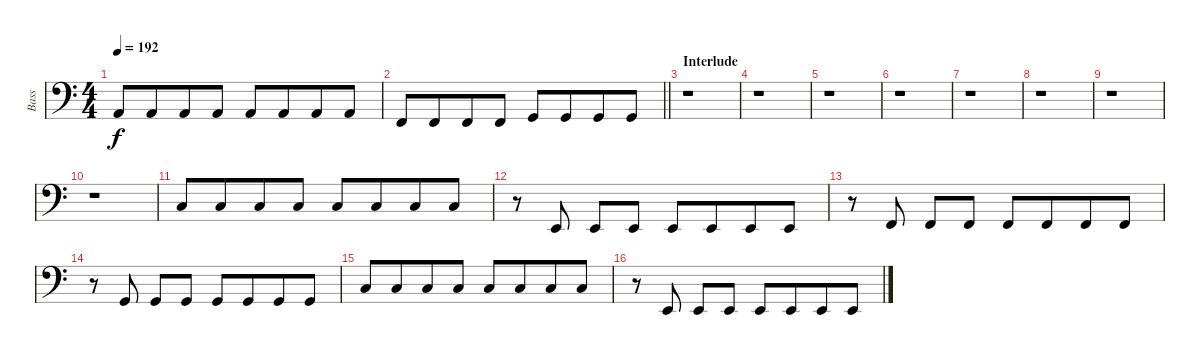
\track ("Bass" "Bass") {instrument electricbasspick}
\staff {score}
\tuning (G2 D2 A1 E1) {hide}
\ts (4 4)
\tempo 192
\clef f4
\ks c
5.4.8{dy f} 5.4.8{beam merge} 5.4.8 5.4.8 5.4.8 5.4.8{beam merge} 5.4.8 5.4.8 |
\barLineRight lightlight
1.4.8 1.4.8{beam merge} 1.4.8 1.4.8 3.4.8 3.4.8{beam merge} 3.4.8 3.4.8 |
\section ("" "Interlude")
r.1 |
r.1 |
r.1 |
r.1 |
r.1 |
r.1 |
r.1 |
r.1 |
3.3.8 3.3.8{beam merge} 3.3.8 3.3.8 3.3.8 3.3.8{beam merge} 3.3.8 3.3.8 |
r.8 0.4.8 0.4.8 0.4.8 0.4.8 0.4.8{beam merge} 0.4.8 0.4.8 |
r.8 1.4.8 1.4.8 1.4.8 1.4.8 1.4.8{beam merge} 1.4.8 1.4.8 |
r.8 3.4.8 3.4.8 3.4.8 3.4.8 3.4.8{beam merge} 3.4.8 3.4.8 |
3.3.8 3.3.8{beam merge} 3.3.8 3.3.8 3.3.8 3.3.8{beam merge} 3.3.8 3.3.8 |
r.8 0.4.8 0.4.8 0.4.8 0.4.8 0.4.8{beam merge} 0.4.8 0.4.8
